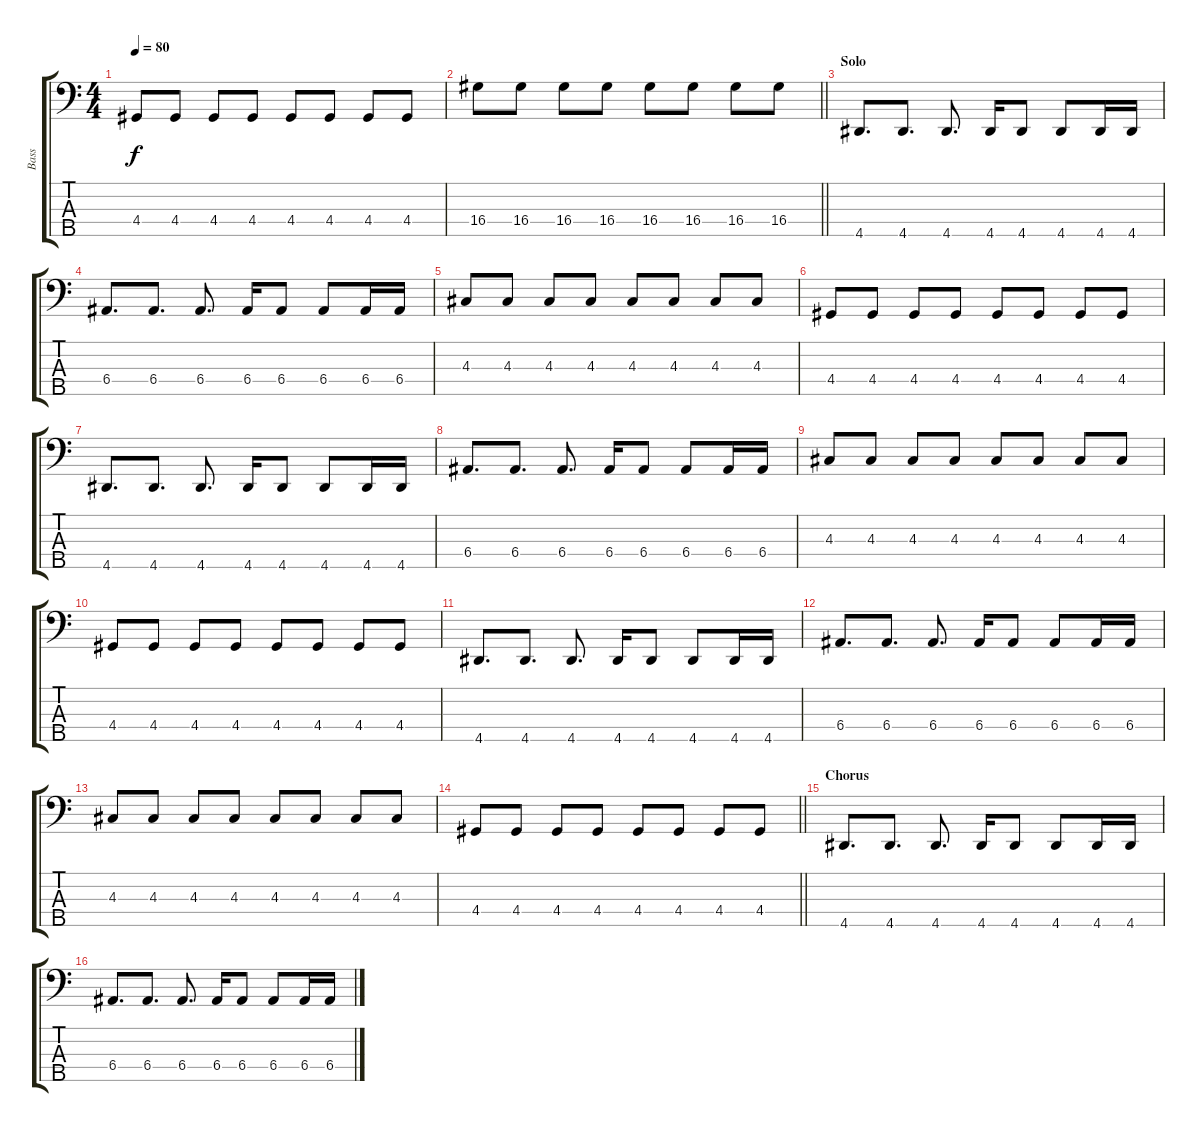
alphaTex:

\track ("Bass" "Bass") {instrument electricbassfinger}
\staff {score tabs}
\tuning (G2 D2 A1 E1 B0) {hide}
\ts (4 4)
\tempo 80
\clef f4
\ks c
4.4.8{dy f} 4.4.8 4.4.8 4.4.8 4.4.8 4.4.8 4.4.8 4.4.8 |
\barLineRight lightlight
16.4.8 16.4.8 16.4.8 16.4.8 16.4.8 16.4.8 16.4.8 16.4.8 |
\section ("" "Solo")
4.5.8{d} 4.5.8{d} 4.5.8{d} 4.5.16 4.5.8 4.5.8 4.5.16 4.5.16 |
6.4.8{d} 6.4.8{d} 6.4.8{d} 6.4.16 6.4.8 6.4.8 6.4.16 6.4.16 |
4.3.8 4.3.8 4.3.8 4.3.8 4.3.8 4.3.8 4.3.8 4.3.8 |
4.4.8 4.4.8 4.4.8 4.4.8 4.4.8 4.4.8 4.4.8 4.4.8 |
4.5.8{d} 4.5.8{d} 4.5.8{d} 4.5.16 4.5.8 4.5.8 4.5.16 4.5.16 |
6.4.8{d} 6.4.8{d} 6.4.8{d} 6.4.16 6.4.8 6.4.8 6.4.16 6.4.16 |
4.3.8 4.3.8 4.3.8 4.3.8 4.3.8 4.3.8 4.3.8 4.3.8 |
4.4.8 4.4.8 4.4.8 4.4.8 4.4.8 4.4.8 4.4.8 4.4.8 |
4.5.8{d} 4.5.8{d} 4.5.8{d} 4.5.16 4.5.8 4.5.8 4.5.16 4.5.16 |
6.4.8{d} 6.4.8{d} 6.4.8{d} 6.4.16 6.4.8 6.4.8 6.4.16 6.4.16 |
4.3.8 4.3.8 4.3.8 4.3.8 4.3.8 4.3.8 4.3.8 4.3.8 |
\barLineRight lightlight
4.4.8 4.4.8 4.4.8 4.4.8 4.4.8 4.4.8 4.4.8 4.4.8 |
\section ("" "Chorus")
4.5.8{d} 4.5.8{d} 4.5.8{d} 4.5.16 4.5.8 4.5.8 4.5.16 4.5.16 |
6.4.8{d} 6.4.8{d} 6.4.8{d} 6.4.16 6.4.8 6.4.8 6.4.16 6.4.16
